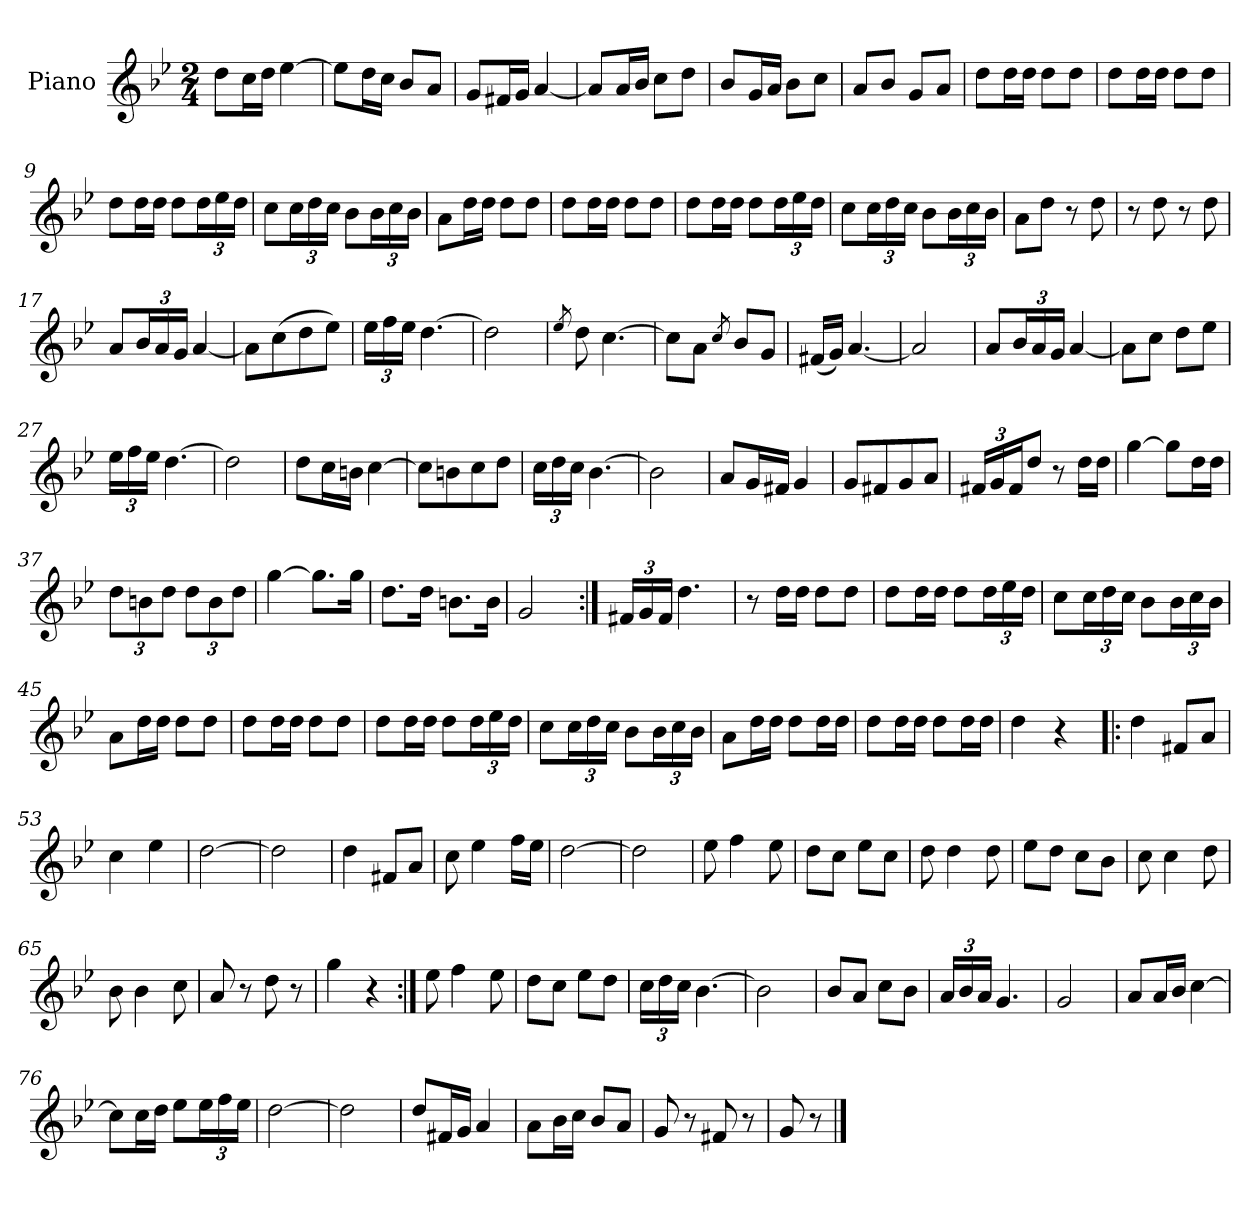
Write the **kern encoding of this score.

**kern
*part1
*staff1
*I"Piano
*I'Pno
*clefG2
*k[b-e-]
*B-:
*M2/4
=1
8dd\L
16cc\L
16dd\JJ
[4ee-\
=2
8ee-\L]
16dd\L
16cc\JJ
8b-/L
8a/J
=3
8g/L
16f#X/L
16g/JJ
[4a/
=4
8a/L]
16a/L
16b-/JJ
8cc\L
8dd\J
=5
8b-/L
16g/L
16a/JJ
8b-\L
8cc\J
=6
8a/L
8b-/J
8g/L
8a/J
=7
8dd\L
16dd\L
16dd\JJ
8dd\L
8dd\J
=8
8dd\L
16dd\L
16dd\JJ
8dd\L
8dd\J
!!LO:LB:g=z
=9
8dd\L
16dd\L
16dd\JJ
8dd\L
*Xbrackettup
24dd\L
24ee-\
24dd\JJ
=10
8cc\L
24cc\L
24dd\
24cc\JJ
8b-\L
24b-\L
24cc\
24b-\JJ
=11
8a\L
16dd\L
16dd\JJ
8dd\L
8dd\J
=12
8dd\L
16dd\L
16dd\JJ
8dd\L
8dd\J
=13
8dd\L
16dd\L
16dd\JJ
8dd\L
24dd\L
24ee-\
24dd\JJ
=14
8cc\L
24cc\L
24dd\
24cc\JJ
8b-\L
24b-\L
24cc\
24b-\JJ
=15
8a\L
8dd\J
8r
8dd\
!!LO:LB:g=z
=16
8r
8dd\
8r
8dd\
=17
8a/L
24b-/L
24a/
24g/JJ
[4a/
=18
8a\L]
(>8cc\
8dd\
8ee-\J)
=19
24ee-\LL
24ff\
24ee-\JJ
[4.dd\
=20
2dd\]
=21
8qee-/
8dd\
[4.cc\
=22
8cc\L]
8a\J
8qcc/
8b-/L
8g/J
=23
(<16f#X/LL
16g/JJ)
[4.a/
=24
2a/]
=25
8a/L
24b-/L
24a/
24g/JJ
[4a/
!!LO:LB:g=z
=26
8a\L]
8cc\J
8dd\L
8ee-\J
=27
24ee-\LL
24ff\
24ee-\JJ
[4.dd\
=28
2dd\]
=29
8dd\L
16cc\L
16bn\JJ
[4cc\
=30
8cc\L]
8bn\
8cc\
8dd\J
=31
24cc\LL
24dd\
24cc\JJ
[4.b-\
=32
2b-\]
=33
8a/L
16g/L
16f#X/JJ
4g/
=34
8g/L
8f#X/
8g/
8a/J
=35
24f#X/LL
24g/
24f#/J
8dd/J
8r
16dd\LL
16dd\JJ
!!LO:LB:g=z
=36
[4gg\
8gg\L]
16dd\L
16dd\JJ
=37
12dd\L
12bn\
12dd\J
12dd\L
12b\
12dd\J
=38
[4gg\
8.gg\L]
16gg\Jk
=39
8.dd\L
16dd\Jk
8.bn\L
16b\Jk
=40
2g/
=41:|!
24f#X/LL
24g/
24f#/JJ
4.dd\
=42
8r
16dd\LL
16dd\JJ
8dd\L
8dd\J
=43
8dd\L
16dd\L
16dd\JJ
8dd\L
24dd\L
24ee-\
24dd\JJ
!!LO:LB:g=z
=44
8cc\L
24cc\L
24dd\
24cc\JJ
8b-\L
24b-\L
24cc\
24b-\JJ
=45
8a\L
16dd\L
16dd\JJ
8dd\L
8dd\J
=46
8dd\L
16dd\L
16dd\JJ
8dd\L
8dd\J
=47
8dd\L
16dd\L
16dd\JJ
8dd\L
24dd\L
24ee-\
24dd\JJ
=48
8cc\L
24cc\L
24dd\
24cc\JJ
8b-\L
24b-\L
24cc\
24b-\JJ
=49
8a\L
16dd\L
16dd\JJ
8dd\L
16dd\L
16dd\JJ
=50
8dd\L
16dd\L
16dd\JJ
8dd\L
16dd\L
16dd\JJ
=51
4dd\
4r
!!LO:LB:g=z
=52!|:
4dd\
8f#X/L
8a/J
=53
4cc\
4ee-\
=54
[2dd\
=55
2dd\]
=56
4dd\
8f#X/L
8a/J
=57
8cc\
4ee-\
16ff\LL
16ee-\JJ
=58
[2dd\
=59
2dd\]
=60
8ee-\
4ff\
8ee-\
=61
8dd\L
8cc\J
8ee-\L
8cc\J
=62
8dd\
4dd\
8dd\
!!LO:LB:g=z
=63
8ee-\L
8dd\J
8cc\L
8b-\J
=64
8cc\
4cc\
8dd\
=65
8b-\
4b-\
8cc\
=66
8a/
8r
8dd\
8r
=67
4gg\
4r
=68:|!
8ee-\
4ff\
8ee-\
=69
8dd\L
8cc\J
8ee-\L
8dd\J
=70
24cc\LL
24dd\
24cc\JJ
[4.b-\
=71
2b-\]
=72
8b-/L
8a/J
8cc\L
8b-\J
!!LO:LB:g=z
=73
24a/LL
24b-/
24a/JJ
4.g/
=74
2g/
=75
8a/L
16a/L
16b-/JJ
[4cc\
=76
8cc\L]
16cc\L
16dd\JJ
8ee-\L
24ee-\L
24ff\
24ee-\JJ
=77
[2dd\
=78
2dd\]
=79
8dd/L
16f#X/L
16g/JJ
4a/
=80
8a\L
16b-\L
16cc\JJ
8b-/L
8a/J
=81
8g/
8r
8f#X/
8r
=82
8g/
8r
==
*-
